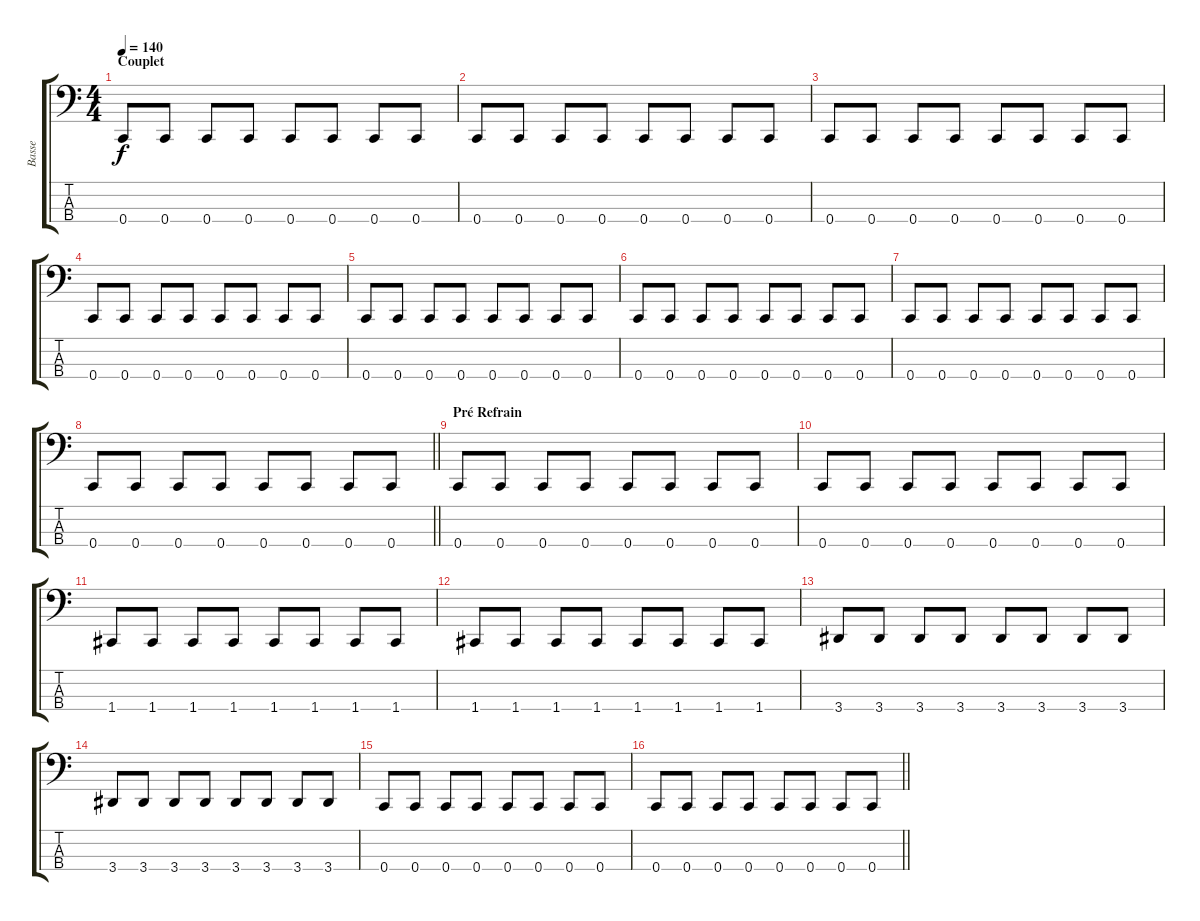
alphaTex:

\track ("Basse" "Basse") {instrument electricbassfinger}
\staff {score tabs}
\tuning (F2 C2 G1 C1) {hide}
\ts (4 4)
\section ("" "Couplet")
\tempo 140
\clef f4
\ks c
0.4.8{dy f} 0.4.8 0.4.8 0.4.8 0.4.8 0.4.8 0.4.8 0.4.8 |
0.4.8 0.4.8 0.4.8 0.4.8 0.4.8 0.4.8 0.4.8 0.4.8 |
0.4.8 0.4.8 0.4.8 0.4.8 0.4.8 0.4.8 0.4.8 0.4.8 |
0.4.8 0.4.8 0.4.8 0.4.8 0.4.8 0.4.8 0.4.8 0.4.8 |
0.4.8 0.4.8 0.4.8 0.4.8 0.4.8 0.4.8 0.4.8 0.4.8 |
0.4.8 0.4.8 0.4.8 0.4.8 0.4.8 0.4.8 0.4.8 0.4.8 |
0.4.8 0.4.8 0.4.8 0.4.8 0.4.8 0.4.8 0.4.8 0.4.8 |
\barLineRight lightlight
0.4.8 0.4.8 0.4.8 0.4.8 0.4.8 0.4.8 0.4.8 0.4.8 |
\section ("" "Pré Refrain")
0.4.8 0.4.8 0.4.8 0.4.8 0.4.8 0.4.8 0.4.8 0.4.8 |
0.4.8 0.4.8 0.4.8 0.4.8 0.4.8 0.4.8 0.4.8 0.4.8 |
1.4.8 1.4.8 1.4.8 1.4.8 1.4.8 1.4.8 1.4.8 1.4.8 |
1.4.8 1.4.8 1.4.8 1.4.8 1.4.8 1.4.8 1.4.8 1.4.8 |
3.4.8 3.4.8 3.4.8 3.4.8 3.4.8 3.4.8 3.4.8 3.4.8 |
3.4.8 3.4.8 3.4.8 3.4.8 3.4.8 3.4.8 3.4.8 3.4.8 |
0.4.8 0.4.8 0.4.8 0.4.8 0.4.8 0.4.8 0.4.8 0.4.8 |
\barLineRight lightlight
0.4.8 0.4.8 0.4.8 0.4.8 0.4.8 0.4.8 0.4.8 0.4.8
